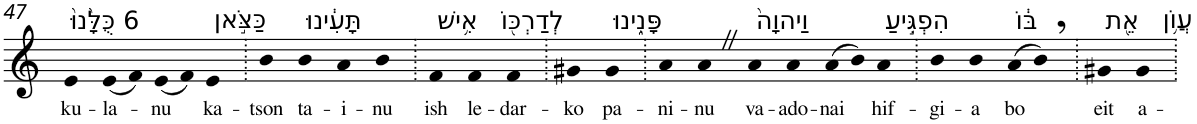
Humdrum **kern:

**kern	**text
*part1	*part1
*staff1	*staff1
*I"Piano	*
*I'Pno	*
!!LO:PB:g=z
*clefG2	*
*k[]	*
=47	=47
!LO:TX:a:t=6 כֻּלָּ֙נוּ֙	!
!	!LO:LY:b
4e	ku-
!	!LO:LY:b
(8e	-la-
8f)	.
!	!LO:LY:b
(8e	-nu
8f)	.
!LO:TX:a:t=כַּצֹּ֣אן	!
!	!LO:LY:b
4e	ka-
=48.	=48.
!	!LO:LY:b
4b	-tson
!LO:TX:a:t=תָּעִ֔ינוּ	!
!	!LO:LY:b
4b	ta-
!	!LO:LY:b
4a	-i-
!	!LO:LY:b
4b	-nu
=49.	=49.
!LO:TX:a:t=אִ֥ישׁ	!
!	!LO:LY:b
4f	ish
!LO:TX:a:t=לְדַרְכּ֖וֹ	!
!	!LO:LY:b
4f	le-
!	!LO:LY:b
4f	-dar-
=50.	=50.
!	!LO:LY:b
4g#X	-ko
!LO:TX:a:t=פָּנִ֑ינוּ	!
!	!LO:LY:b
4g#	pa-
=51.	=51.
!	!LO:LY:b
4a	-ni-
!	!LO:LY:b
4aZ	-nu
!LO:TX:a:t=וַיהוָה֙	!
!	!LO:LY:b
4a	va-
!	!LO:LY:b
4a	-ado-
!	!LO:LY:b
(8a	-nai
8b)	.
!LO:TX:a:t=הִפְגִּ֣יעַ	!
!	!LO:LY:b
4a	hif-
=52.	=52.
!	!LO:LY:b
4b	-gi-
!	!LO:LY:b
4b	-a
!LO:TX:a:t=בּ֔וֹ	!
!	!LO:LY:b
(8a	bo
8b,)	.
=53.	=53.
!LO:TX:a:t=אֵ֖ת	!
!	!LO:LY:b
4g#X	eit
!LO:TX:a:t=עֲוֺ֥ן	!
!	!LO:LY:b
4g#	a-
=.	=.
*-	*-
